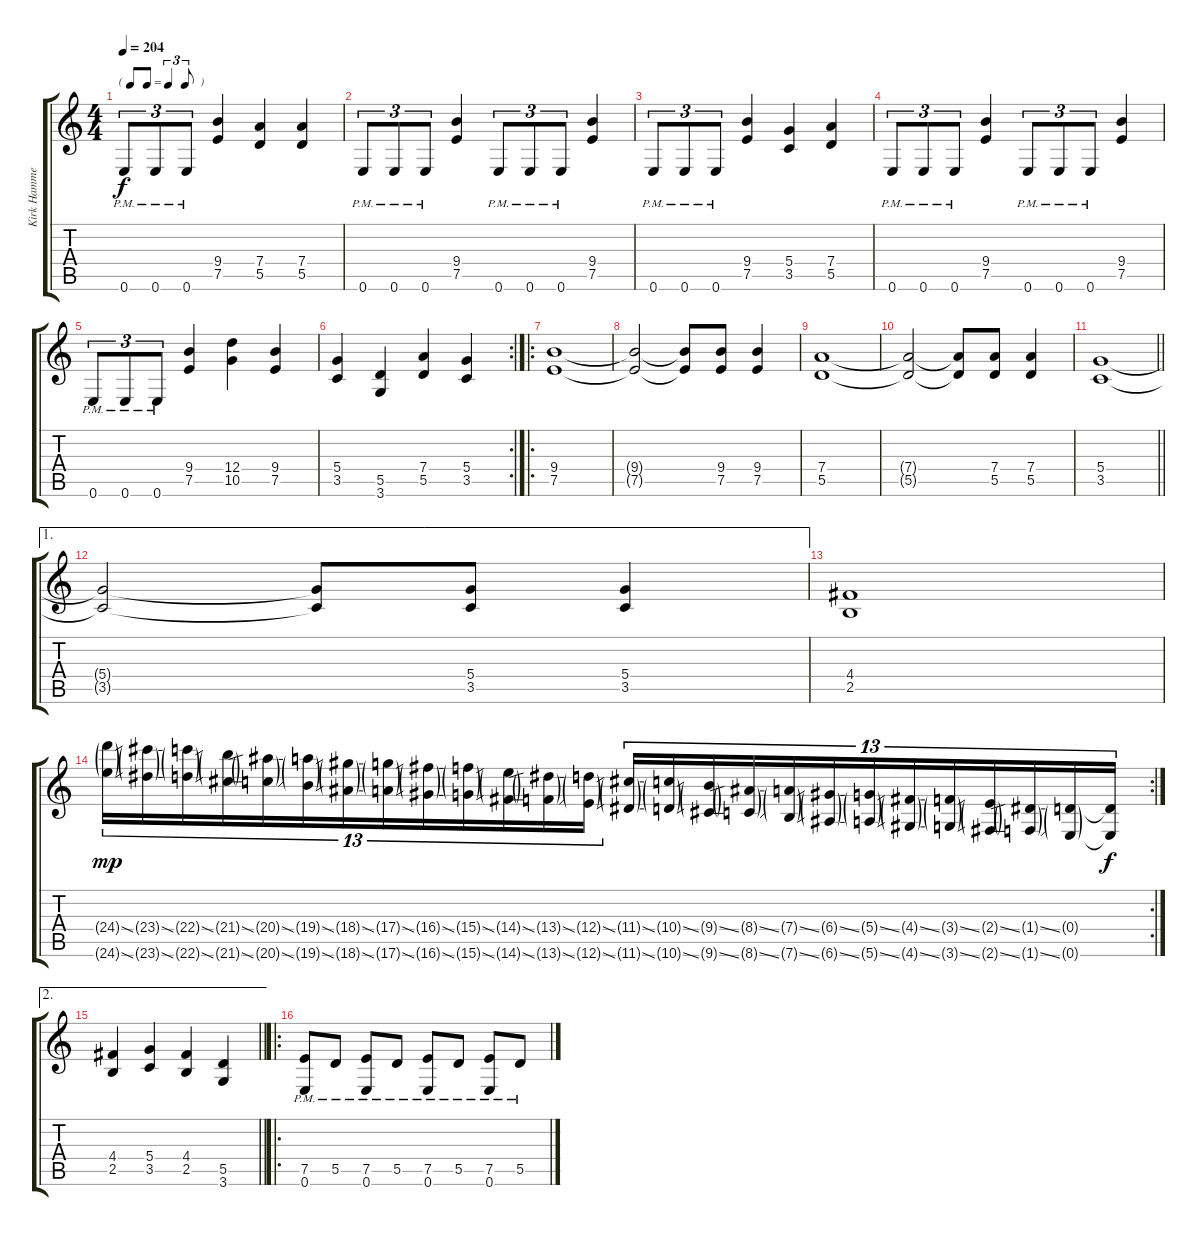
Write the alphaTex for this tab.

\track ("Kirk Hammett" "Kirk Hamme") {instrument distortionguitar}
\staff {score tabs}
\tuning (E4 B3 G3 D3 A2 E2) {hide}
\ts (4 4)
\tf triplet8th
\tempo 204
\clef g2
\ks c
0.6{pm}.8{tu (3 2) dy f} 0.6{pm}.8{tu (3 2)} 0.6{pm}.8{tu (3 2)} (9.4 7.5).4 (7.4 5.5).4 (7.4 5.5).4 |
0.6{pm}.8{tu (3 2)} 0.6{pm}.8{tu (3 2)} 0.6{pm}.8{tu (3 2)} (9.4 7.5).4 0.6{pm}.8{tu (3 2)} 0.6{pm}.8{tu (3 2)} 0.6{pm}.8{tu (3 2)} (9.4 7.5).4 |
0.6{pm}.8{tu (3 2)} 0.6{pm}.8{tu (3 2)} 0.6{pm}.8{tu (3 2)} (9.4 7.5).4 (5.4 3.5).4 (7.4 5.5).4 |
0.6{pm}.8{tu (3 2)} 0.6{pm}.8{tu (3 2)} 0.6{pm}.8{tu (3 2)} (9.4 7.5).4 0.6{pm}.8{tu (3 2)} 0.6{pm}.8{tu (3 2)} 0.6{pm}.8{tu (3 2)} (9.4 7.5).4 |
0.6{pm}.8{tu (3 2)} 0.6{pm}.8{tu (3 2)} 0.6{pm}.8{tu (3 2)} (9.4 7.5).4 (12.4 10.5).4 (9.4 7.5).4 |
\rc 2
(5.4 3.5).4 (5.5 3.6).4 (7.4 5.5).4 (5.4 3.5).4 |
\ro
(9.4 7.5).1 |
(9.4{t} 7.5{t}).2 (9.4{t} 7.5{t}).8 (9.4 7.5).8 (9.4 7.5).4 |
(7.4 5.5).1 |
(7.4{t} 5.5{t}).2 (7.4{t} 5.5{t}).8 (7.4 5.5).8 (7.4 5.5).4 |
\barLineRight lightlight
(5.4 3.5).1 |
\ae 1
(5.4{t} 3.5{t}).2 (5.4{t} 3.5{t}).8 (5.4 3.5).8 (5.4 3.5).4 |
(4.4 2.5).1 |
\rc 2
(24.4{ss g} 24.6{ss g}).16{tu (13 8) dy mp} (23.4{ss g} 23.6{ss g}).16{tu (13 8)} (22.4{ss g} 22.6{ss g}).16{tu (13 8)} (21.4{ss g} 21.6{ss g}).16{tu (13 8)} (20.4{ss g} 20.6{ss g}).16{tu (13 8)} (19.4{ss g} 19.6{ss g}).16{tu (13 8)} (18.4{ss g} 18.6{ss g}).16{tu (13 8)} (17.4{ss g} 17.6{ss g}).16{tu (13 8)} (16.4{ss g} 16.6{ss g}).16{tu (13 8)} (15.4{ss g} 15.6{ss g}).16{tu (13 8)} (14.4{ss g} 14.6{ss g}).16{tu (13 8)} (13.4{ss g} 13.6{ss g}).16{tu (13 8)} (12.4{ss g} 12.6{ss g}).16{tu (13 8)} (11.4{ss g} 11.6{ss g}).16{tu (13 8)} (10.4{ss g} 10.6{ss g}).16{tu (13 8)} (9.4{ss g} 9.6{ss g}).16{tu (13 8)} (8.4{ss g} 8.6{ss g}).16{tu (13 8)} (7.4{ss g} 7.6{ss g}).16{tu (13 8)} (6.4{ss g} 6.6{ss g}).16{tu (13 8)} (5.4{ss g} 5.6{ss g}).16{tu (13 8)} (4.4{ss g} 4.6{ss g}).16{tu (13 8)} (3.4{ss g} 3.6{ss g}).16{tu (13 8)} (2.4{ss g} 2.6{ss g}).16{tu (13 8)} (1.4{ss g} 1.6{ss g}).16{tu (13 8)} (0.4{g} 0.6{g}).16{tu (13 8)} (0.4{t} 0.6{t}).16{tu (13 8) dy f} |
\ae 2
\barLineRight lightlight
(4.4 2.5).4 (5.4 3.5).4 (4.4 2.5).4 (5.5 3.6).4 |
\ro
(7.5{pm} 0.6{pm}).8 5.5{pm}.8 (7.5{pm} 0.6{pm}).8 5.5{pm}.8 (7.5{pm} 0.6{pm}).8 5.5{pm}.8 (7.5{pm} 0.6{pm}).8 5.5{pm}.8
